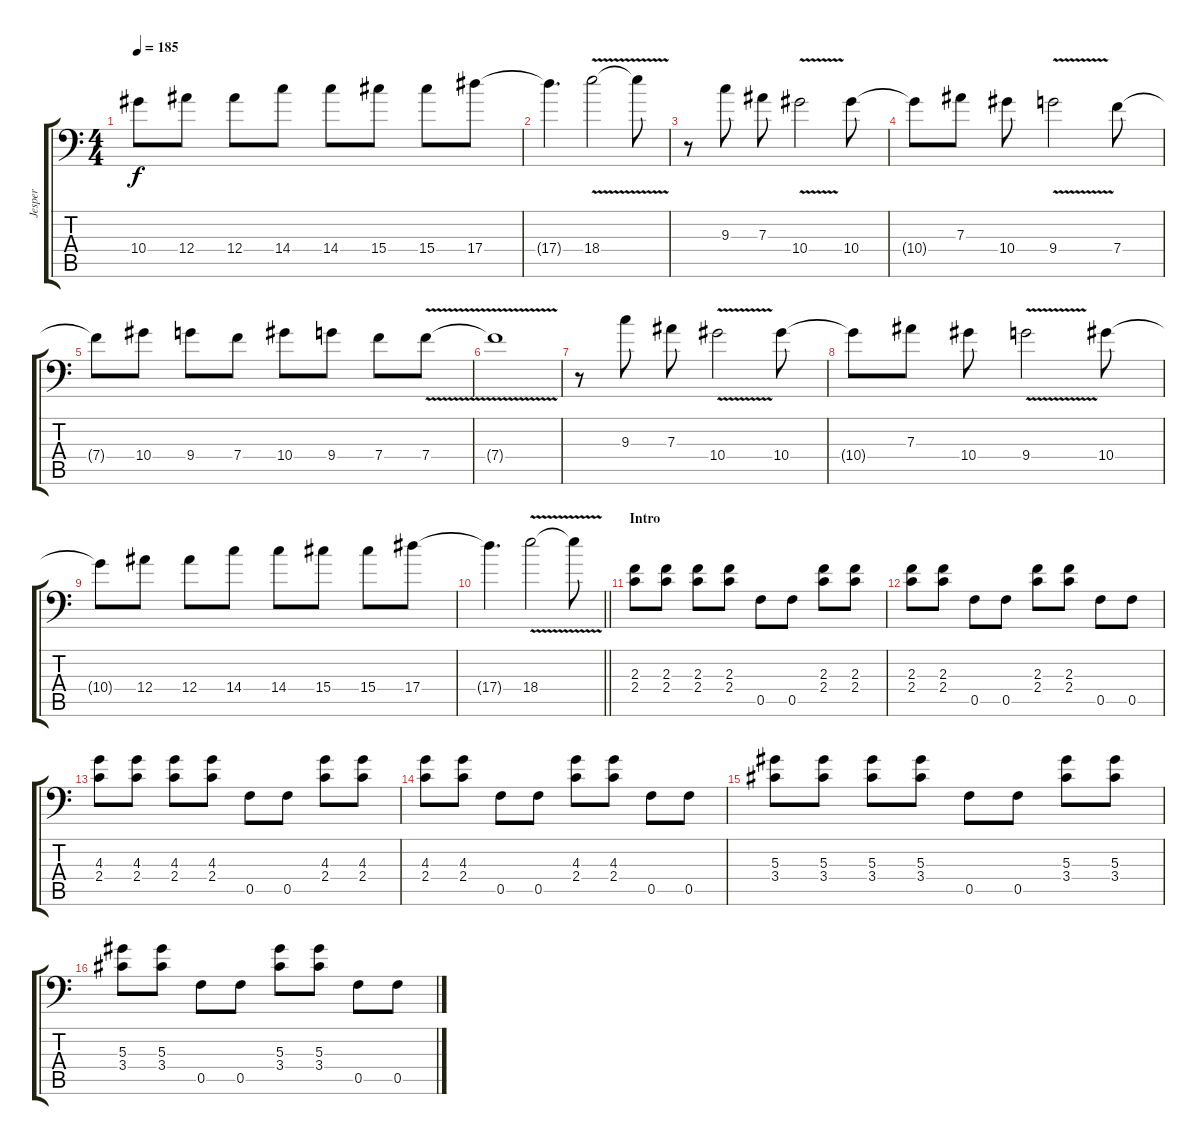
\track ("Jesper" "Jesper") {instrument distortionguitar}
\staff {score tabs}
\tuning (C4 G3 Eb3 Bb2 F2 Bb1) {hide}
\ts (4 4)
\tempo 185
\clef f4
\ks c
10.4{t}.8{dy f} 12.4.8 12.4.8 14.4.8 14.4.8 15.4.8 15.4.8 17.4.8 |
17.4{t}.4{d} 18.4{v}.2 18.4{t}.8 |
r.8 9.3.8 7.3.8 10.4{v}.2 10.4.8 |
10.4{t}.8 7.3.8 10.4.8 9.4{v}.2 7.4.8 |
7.4{t}.8 10.4.8 9.4.8 7.4.8 10.4.8 9.4.8 7.4.8 7.4{v}.8 |
7.4{t}.1 |
r.8 9.3.8 7.3.8 10.4{v}.2 10.4.8 |
10.4{t}.8 7.3.8 10.4.8 9.4{v}.2 10.4.8 |
10.4{t}.8 12.4.8 12.4.8 14.4.8 14.4.8 15.4.8 15.4.8 17.4.8 |
\barLineRight lightlight
17.4{t}.4{d} 18.4{v}.2 18.4{t}.8 |
\section ("" "Intro")
(2.3 2.4).8 (2.3 2.4).8 (2.3 2.4).8 (2.3 2.4).8 0.5.8 0.5.8 (2.3 2.4).8 (2.3 2.4).8 |
(2.3 2.4).8 (2.3 2.4).8 0.5.8 0.5.8 (2.3 2.4).8 (2.3 2.4).8 0.5.8 0.5.8 |
(4.3 2.4).8 (4.3 2.4).8 (4.3 2.4).8 (4.3 2.4).8 0.5.8 0.5.8 (4.3 2.4).8 (4.3 2.4).8 |
(4.3 2.4).8 (4.3 2.4).8 0.5.8 0.5.8 (4.3 2.4).8 (4.3 2.4).8 0.5.8 0.5.8 |
(5.3 3.4).8 (5.3 3.4).8 (5.3 3.4).8 (5.3 3.4).8 0.5.8 0.5.8 (5.3 3.4).8 (5.3 3.4).8 |
(5.3 3.4).8 (5.3 3.4).8 0.5.8 0.5.8 (5.3 3.4).8 (5.3 3.4).8 0.5.8 0.5.8
